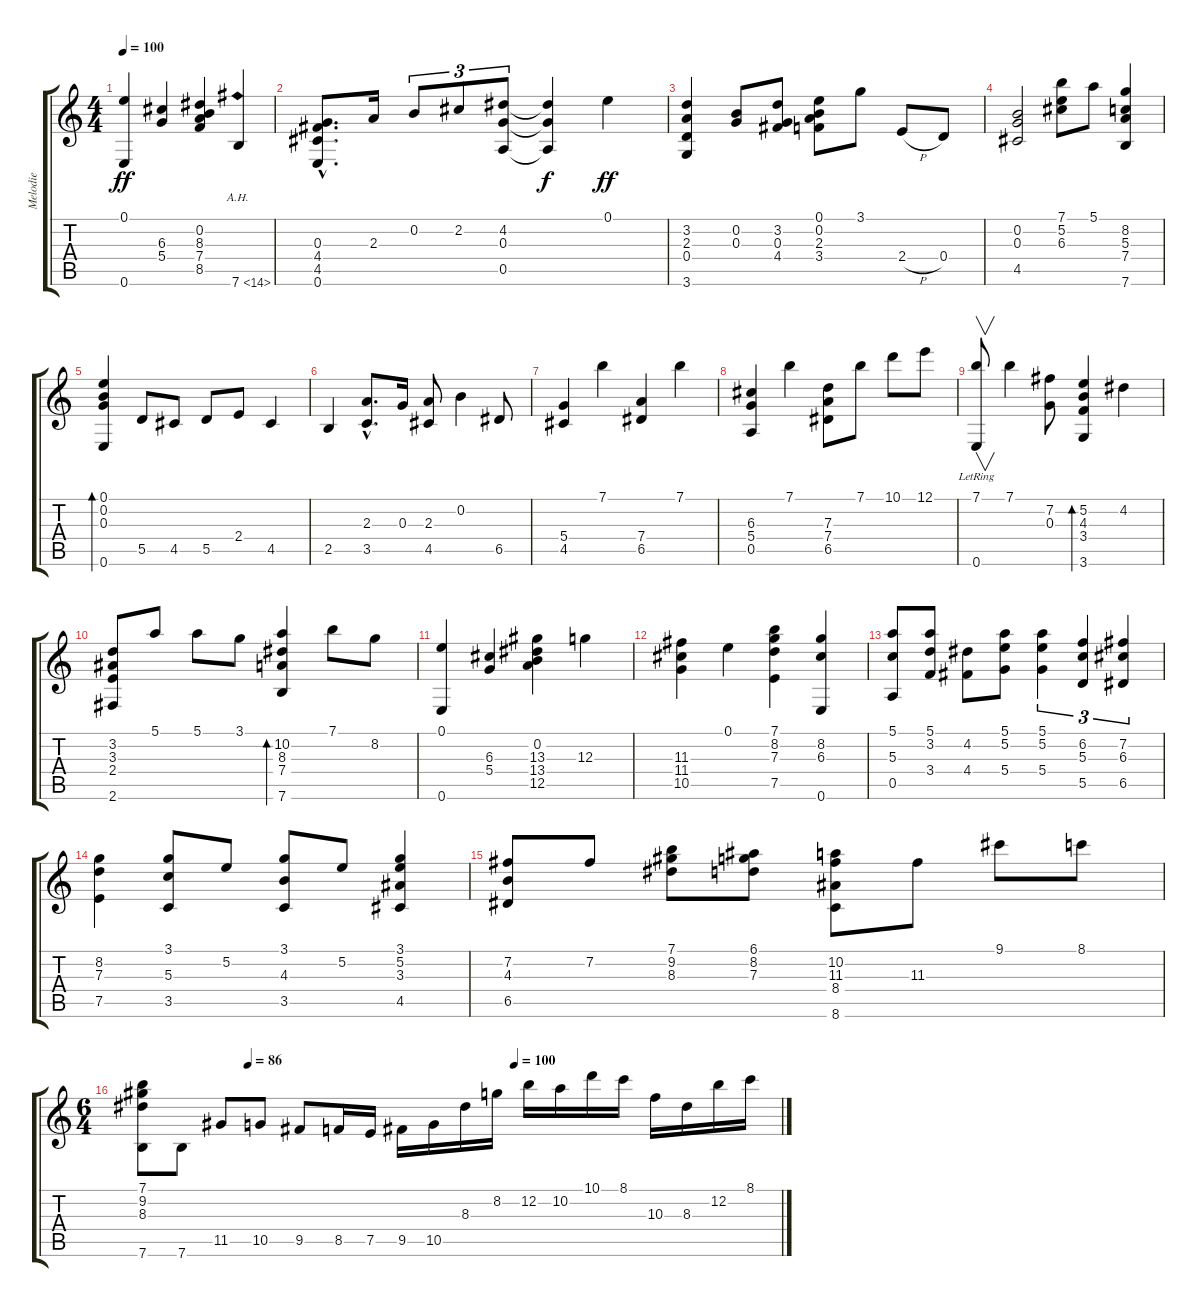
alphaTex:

\track ("Melodie" "Melodie") {instrument electricguitarjazz}
\staff {score tabs}
\tuning (E4 B3 G3 D3 A2 E2) {hide}
\ts (4 4)
\tempo 100
\clef g2
\ks c
(0.1 0.6).4{dy ff} (6.3 5.4).4 (0.2 8.3 7.4 8.5).4 7.6{ah 7}.4 |
(0.3{hac} 4.4{hac} 4.5{hac} 0.6{hac}).8{d} 2.3.16 0.2.8{tu (3 2)} 2.2.8{tu (3 2)} (4.2 0.3 0.5).8{tu (3 2)} (4.2{t} 0.3{t} 0.5{t}).4{dy f} 0.1.4{dy ff} |
(3.2 2.3 0.4 3.6).4 (0.2 0.3).8 (3.2 0.3 4.4).8 (0.1 0.2 2.3 3.4).8 3.1.8 2.4{h}.8 0.4.8 |
(0.2 0.3 4.5).2 (7.1 5.2 6.3).8 5.1.8 (8.2 5.3 7.4 7.6).4 |
(0.1 0.2 0.3 0.6).4{bd 120} 5.5.8 4.5.8 5.5.8 2.4.8 4.5.4 |
2.5.4 (2.3{hac} 3.5{hac}).8{d} 0.3.16 (2.3 4.5).8 0.2.4 6.5.8 |
(5.4 4.5).4 7.1.4 (7.4 6.5).4 7.1.4 |
(6.3 5.4 0.5).4 7.1.4 (7.3 7.4 6.5).8 7.1.8 10.1.8 12.1.8 |
(7.1{lr} 0.6).8{v} 7.1.4 (7.2 0.3).8 (5.2 4.3 3.4 3.6).4{bd 120} 4.2.4 |
(3.2 3.3 2.4 2.6).8 5.1.8 5.1.8 3.1.8 (10.2 8.3 7.4 7.6).4{bd 60} 7.1.8 8.2.8 |
(0.1 0.6).4 (6.3 5.4).4 (0.2 13.3 13.4 12.5).4 12.3.4 |
(11.3 11.4 10.5).4 0.1.4 (7.1 8.2 7.3 7.5).4 (8.2 6.3 0.6).4 |
(5.1 5.3 0.5).8 (5.1 3.2 3.4).8 (4.2 4.4).8 (5.1 5.2 5.4).8 (5.1 5.2 5.4).4{tu (3 2)} (6.2 5.3 5.5).4{tu (3 2)} (7.2 6.3 6.5).4{tu (3 2)} |
(8.2 7.3 7.5).4 (3.1 5.3 3.5).8 5.2.8 (3.1 4.3 3.5).8 5.2.8 (3.1 5.2 3.3 4.5).4 |
(7.2 4.3 6.5).8 7.2.8 (7.1 9.2 8.3).8 (6.1 8.2 7.3).8 (10.2 11.3 8.4 8.6).8 11.3.8 9.1.8 8.1.8 |
\ts (6 4)
\tempo (86 0.16666666666666666)
\tempo (100 0.5833333333333334)
(7.1 9.2 8.3 7.6).8 7.6.8 11.5.8 10.5.8 9.5.8 8.5.16 7.5.16 9.5.16 10.5.16 8.3.16 8.2.16 12.2.16 10.2.16 10.1.16 8.1.16 10.3.16 8.3.16 12.2.16 8.1.16
